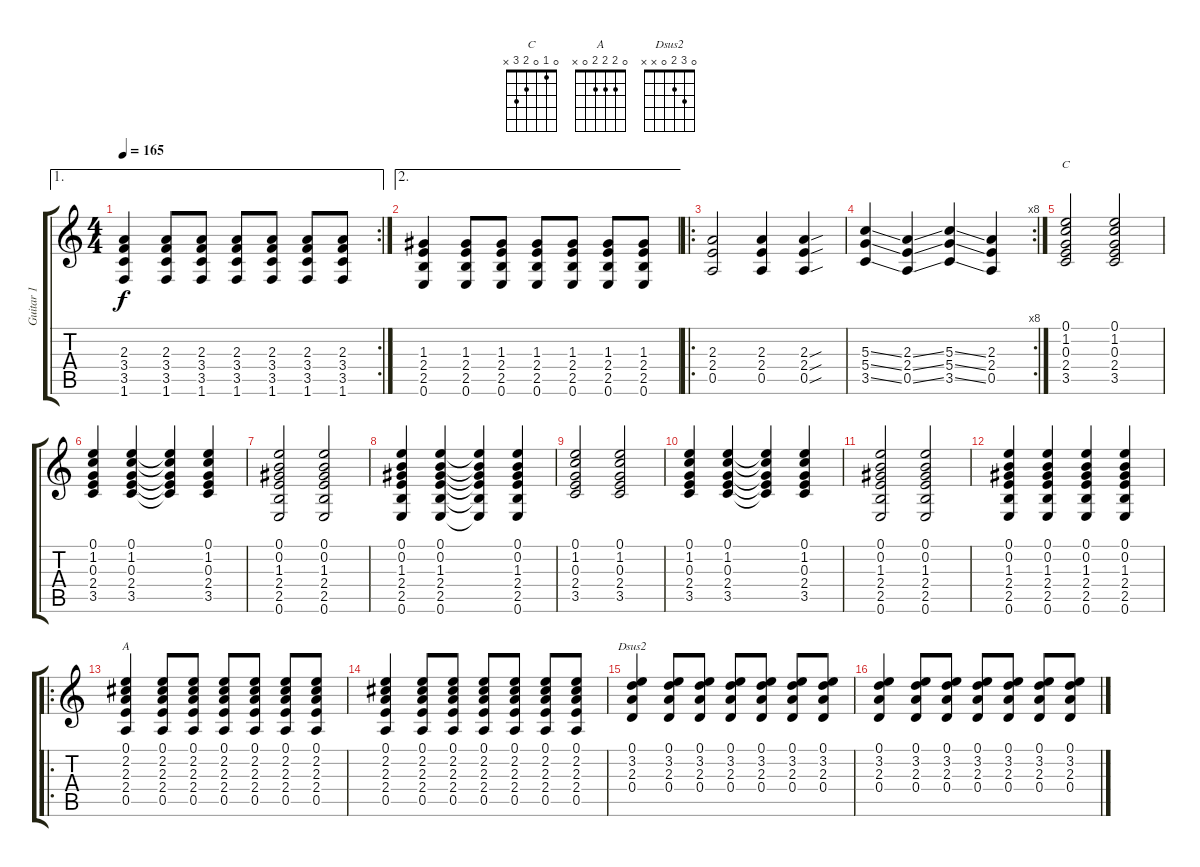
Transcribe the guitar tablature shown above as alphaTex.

\track ("Guitar 1" "Guitar 1") {instrument electricguitarjazz}
\staff {score tabs}
\tuning (E4 B3 G3 D3 A2 E2) {hide}
\chord ("C" 0 1 0 2 3 x)
\chord ("A" 0 2 2 2 0 x)
\chord ("Dsus2" 0 3 2 0 x x)
\ae 1
\rc 2
\ts (4 4)
\tempo 165
\clef g2
\ks c
(2.3 3.4 3.5 1.6).4{dy f} (2.3 3.4 3.5 1.6).8 (2.3 3.4 3.5 1.6).8 (2.3 3.4 3.5 1.6).8 (2.3 3.4 3.5 1.6).8 (2.3 3.4 3.5 1.6).8 (2.3 3.4 3.5 1.6).8 |
\ae 2
(1.3 2.4 2.5 0.6).4 (1.3 2.4 2.5 0.6).8 (1.3 2.4 2.5 0.6).8 (1.3 2.4 2.5 0.6).8 (1.3 2.4 2.5 0.6).8 (1.3 2.4 2.5 0.6).8 (1.3 2.4 2.5 0.6).8 |
\ro
(2.3 2.4 0.5).2{instrument distortionguitar} (2.3 2.4 0.5).4 (2.3{sou} 2.4{sou} 0.5{sou}).4 |
\rc 8
(5.3{ss} 5.4{ss} 3.5{ss}).4 (2.3{ss} 2.4{ss} 0.5{ss}).4 (5.3{ss} 5.4{ss} 3.5{ss}).4 (2.3 2.4 0.5).4 |
(0.1 1.2 0.3 2.4 3.5).2{ch "C" instrument electricguitarjazz} (0.1 1.2 0.3 2.4 3.5).2 |
(0.1 1.2 0.3 2.4 3.5).4 (0.1 1.2 0.3 2.4 3.5).4 (0.1{t} 1.2{t} 0.3{t} 2.4{t} 3.5{t}).4 (0.1 1.2 0.3 2.4 3.5).4 |
(0.1 0.2 1.3 2.4 2.5 0.6).2 (0.1 0.2 1.3 2.4 2.5 0.6).2 |
(0.1 0.2 1.3 2.4 2.5 0.6).4 (0.1 0.2 1.3 2.4 2.5 0.6).4 (0.1{t} 0.2{t} 1.3{t} 2.4{t} 2.5{t} 0.6{t}).4 (0.1 0.2 1.3 2.4 2.5 0.6).4 |
(0.1 1.2 0.3 2.4 3.5).2 (0.1 1.2 0.3 2.4 3.5).2 |
(0.1 1.2 0.3 2.4 3.5).4 (0.1 1.2 0.3 2.4 3.5).4 (0.1{t} 1.2{t} 0.3{t} 2.4{t} 3.5{t}).4 (0.1 1.2 0.3 2.4 3.5).4 |
(0.1 0.2 1.3 2.4 2.5 0.6).2 (0.1 0.2 1.3 2.4 2.5 0.6).2 |
(0.1 0.2 1.3 2.4 2.5 0.6).4 (0.1 0.2 1.3 2.4 2.5 0.6).4 (0.1 0.2 1.3 2.4 2.5 0.6).4 (0.1 0.2 1.3 2.4 2.5 0.6).4 |
\ro
(0.1 2.2 2.3 2.4 0.5).4{ch "A" instrument distortionguitar} (0.1 2.2 2.3 2.4 0.5).8 (0.1 2.2 2.3 2.4 0.5).8 (0.1 2.2 2.3 2.4 0.5).8 (0.1 2.2 2.3 2.4 0.5).8 (0.1 2.2 2.3 2.4 0.5).8 (0.1 2.2 2.3 2.4 0.5).8 |
(0.1 2.2 2.3 2.4 0.5).4{instrument distortionguitar} (0.1 2.2 2.3 2.4 0.5).8 (0.1 2.2 2.3 2.4 0.5).8 (0.1 2.2 2.3 2.4 0.5).8 (0.1 2.2 2.3 2.4 0.5).8 (0.1 2.2 2.3 2.4 0.5).8 (0.1 2.2 2.3 2.4 0.5).8 |
(0.1 3.2 2.3 0.4).4{ch "Dsus2"} (0.1 3.2 2.3 0.4).8 (0.1 3.2 2.3 0.4).8 (0.1 3.2 2.3 0.4).8 (0.1 3.2 2.3 0.4).8 (0.1 3.2 2.3 0.4).8 (0.1 3.2 2.3 0.4).8 |
(0.1 3.2 2.3 0.4).4 (0.1 3.2 2.3 0.4).8 (0.1 3.2 2.3 0.4).8 (0.1 3.2 2.3 0.4).8 (0.1 3.2 2.3 0.4).8 (0.1 3.2 2.3 0.4).8 (0.1 3.2 2.3 0.4).8
